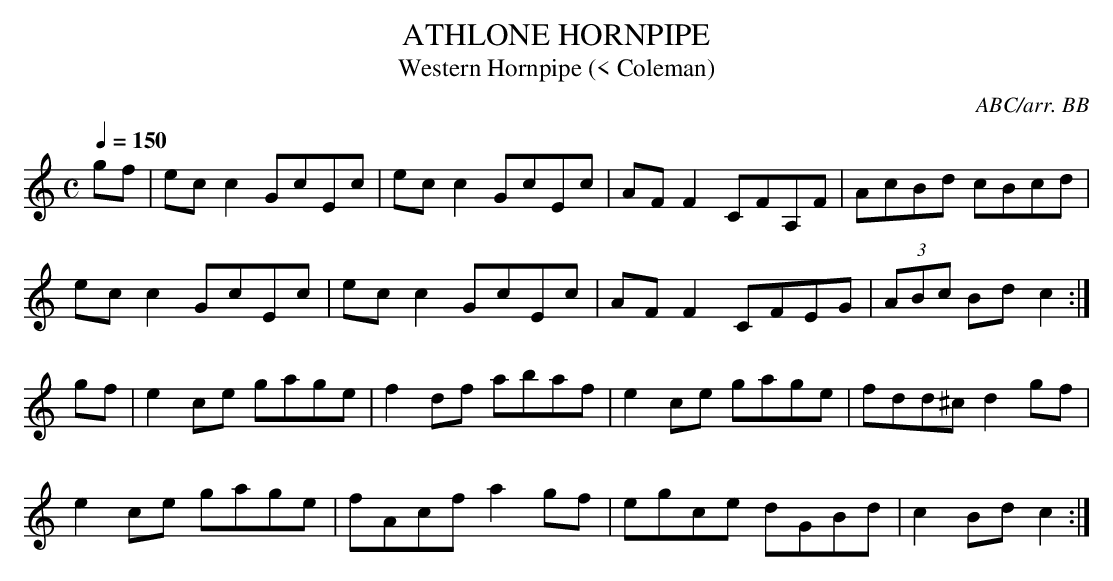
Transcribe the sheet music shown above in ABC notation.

X:1
T:ATHLONE HORNPIPE
T:Western Hornpipe (< Coleman)
C:ABC/arr. BB
M:C
Q:1/4=150
L:1/8
K:C
gf|ecc2 GcEc|ecc2 GcEc|AFF2 CFA,F|AcBd cBcd|
ecc2 GcEc|ecc2 GcEc|AFF2 CFEG|(3ABc Bd c2 :|
gf|e2ce gage|f2df abaf|e2ce gage|fdd^c d2gf|
e2ce gage|fAcf a2gf|egce dGBd|c2Bd c2 :|
